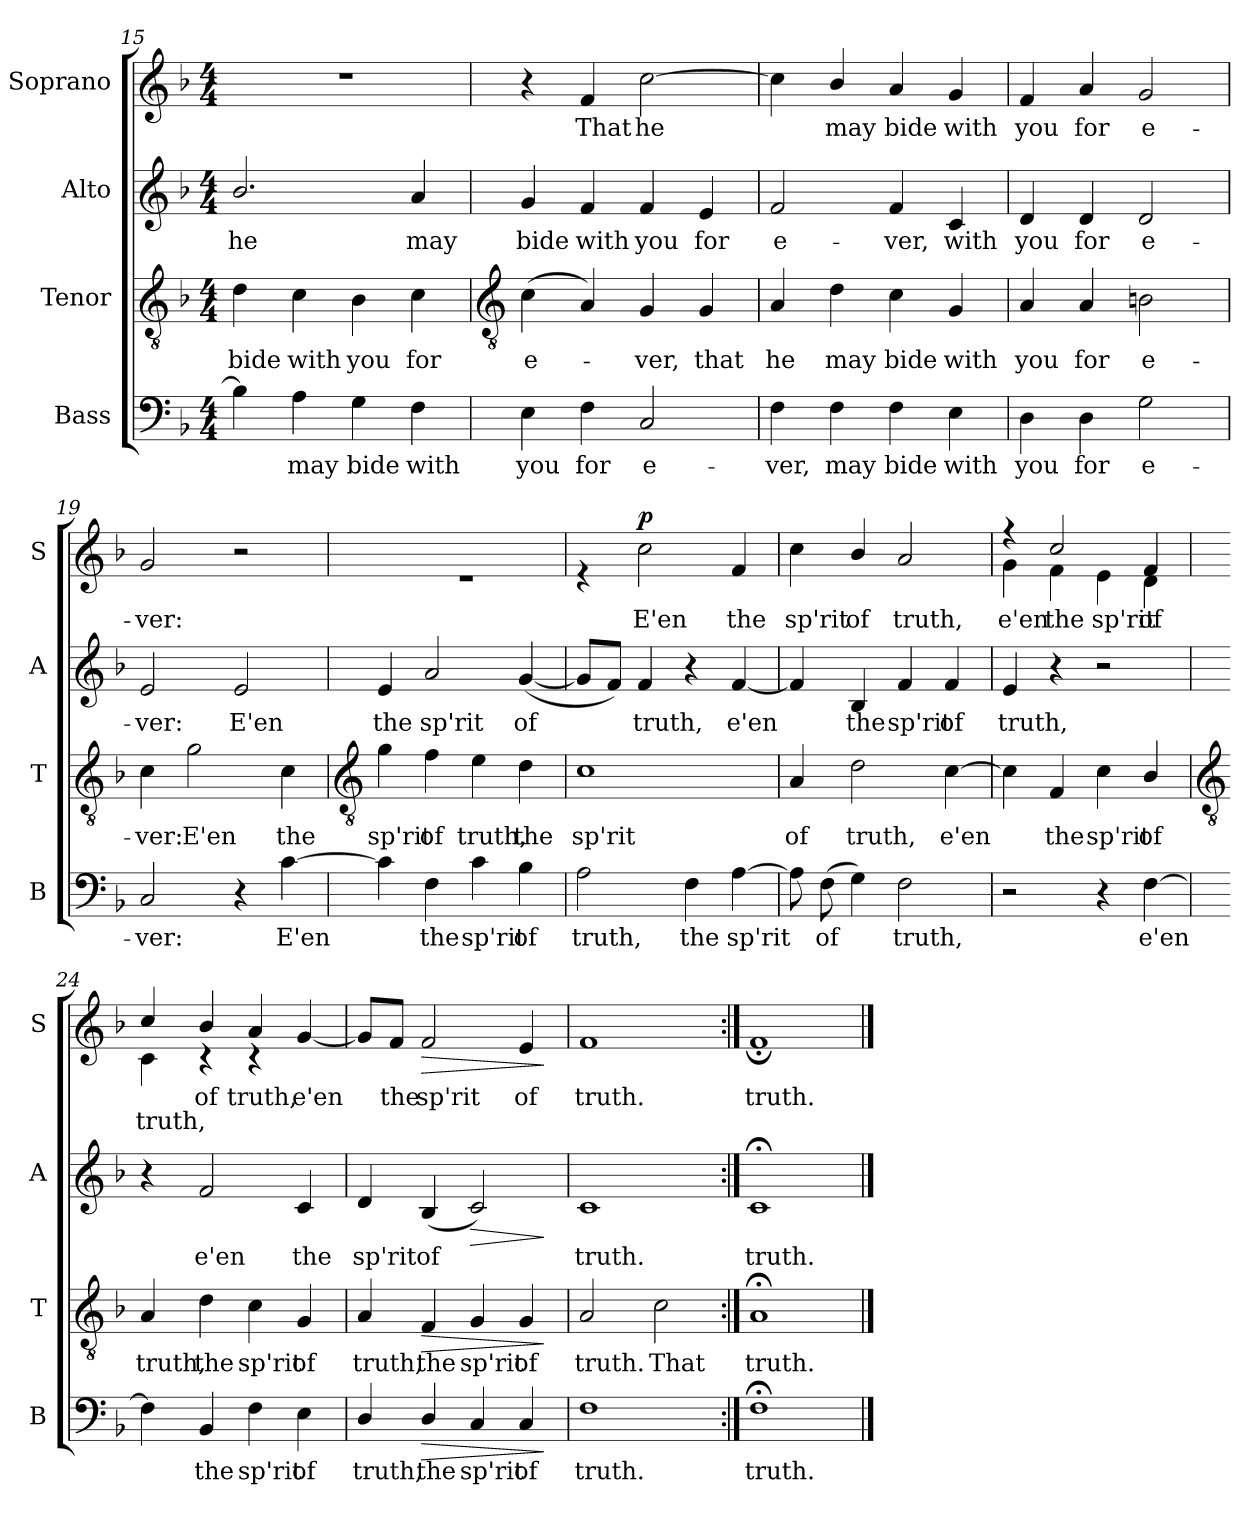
**kern	**text	**dynam	**kern	**text	**dynam	**kern	**text	**dynam	**kern	**text	**text	**dynam
*part4	*part4	*part4	*part3	*part3	*part3	*part2	*part2	*part2	*part1	*part1	*part1	*part1
*staff4	*staff4	*staff4	*staff3	*staff3	*staff3	*staff2	*staff2	*staff2	*staff1	*staff1	*staff1	*staff1
*I"Bass	*	*	*I"Tenor	*	*	*I"Alto	*	*	*I"Soprano	*	*	*
*I'B	*	*	*I'T	*	*	*I'A	*	*	*I'S	*	*	*
*clefF4	*	*	*clefGv2	*	*	*clefG2	*	*	*clefG2	*	*	*
*k[b-]	*	*	*k[b-]	*	*	*k[b-]	*	*	*k[b-]	*	*	*
*F:	*	*	*F:	*	*	*F:	*	*	*F:	*	*	*
*M4/4	*	*	*M4/4	*	*	*M4/4	*	*	*M4/4	*	*	*
=15	=15	=15	=15	=15	=15	=15	=15	=15	=15	=15	=15	=15
!	!	!	!	!LO:LY:b	!	!	!LO:LY:b	!	!	!	!	!
4B-]	.	.	4d	bide	.	2.b-/	he	.	1r	.	.	.
!	!LO:LY:b	!	!	!LO:LY:b	!	!	!	!	!	!	!	!
4A	may	.	4c	with	.	.	.	.	.	.	.	.
!	!LO:LY:b	!	!	!LO:LY:b	!	!	!	!	!	!	!	!
4G\	bide	.	4B-	you	.	.	.	.	.	.	.	.
!	!LO:LY:b	!	!	!LO:LY:b	!	!	!LO:LY:b	!	!	!	!	!
4F	with	.	4c	for	.	4a	may	.	.	.	.	.
!!LO:LB:g=z
=16	=16	=16	=16	=16	=16	=16	=16	=16	=16	=16	=16	=16
*	*	*	*clefGv2	*	*	*	*	*	*	*	*	*
!	!LO:LY:b	!	!	!LO:LY:b	!	!	!LO:LY:b	!	!	!	!	!
4E	you	.	(<4c	e-	.	4g	bide	.	4r	.	.	.
!	!LO:LY:b	!	!	!	!	!	!LO:LY:b	!	!	!LO:LY:b	!	!
4F	for	.	4A)	.	.	4f	with	.	4f	That	.	.
!	!LO:LY:b	!	!	!LO:LY:b	!	!	!LO:LY:b	!	!	!LO:LY:b	!	!
2C	e-	.	4G	ver,	.	4f	you	.	[2cc	he	.	.
!	!	!	!	!LO:LY:b	!	!	!LO:LY:b	!	!	!	!	!
.	.	.	4G	that	.	4e	for	.	.	.	.	.
=17	=17	=17	=17	=17	=17	=17	=17	=17	=17	=17	=17	=17
!	!LO:LY:b	!	!	!LO:LY:b	!	!	!LO:LY:b	!	!	!	!	!
4F	-ver,	.	4A	he	.	2f	e-	.	4cc]	.	.	.
!	!LO:LY:b	!	!	!LO:LY:b	!	!	!	!	!	!LO:LY:b	!	!
4F	may	.	4d	may	.	.	.	.	4b-/	may	.	.
!	!LO:LY:b	!	!	!LO:LY:b	!	!	!LO:LY:b	!	!	!LO:LY:b	!	!
4F	bide	.	4c	bide	.	4f	-ver,	.	4a	bide	.	.
!	!LO:LY:b	!	!	!LO:LY:b	!	!	!LO:LY:b	!	!	!LO:LY:b	!	!
4E	with	.	4G	with	.	4c	with	.	4g	with	.	.
=18	=18	=18	=18	=18	=18	=18	=18	=18	=18	=18	=18	=18
!	!LO:LY:b	!	!	!LO:LY:b	!	!	!LO:LY:b	!	!	!LO:LY:b	!	!
4D	you	.	4A	you	.	4d	you	.	4f	you	.	.
!	!LO:LY:b	!	!	!LO:LY:b	!	!	!LO:LY:b	!	!	!LO:LY:b	!	!
4D	for	.	4A	for	.	4d	for	.	4a	for	.	.
!	!LO:LY:b	!	!	!LO:LY:b	!	!	!LO:LY:b	!	!	!LO:LY:b	!	!
2G\	e-	.	2Bn	e-	.	2d	e-	.	2g	e-	.	.
=19	=19	=19	=19	=19	=19	=19	=19	=19	=19	=19	=19	=19
!	!LO:LY:b	!	!	!LO:LY:b	!	!	!LO:LY:b	!	!	!LO:LY:b	!	!
2C	-ver:	.	4c	-ver:	.	2e/	-ver:	.	2g	-ver:	.	.
!	!	!	!	!LO:LY:b	!	!	!	!	!	!	!	!
.	.	.	2g	E'en	.	.	.	.	.	.	.	.
!	!	!	!	!	!	!	!LO:LY:b	!	!	!	!	!
4r	.	.	.	.	.	2e/	E'en	.	2r	.	.	.
!	!LO:LY:b	!	!	!LO:LY:b	!	!	!	!	!	!	!	!
[4c	E'en	.	4c	the	.	.	.	.	.	.	.	.
!!LO:LB:g=z
=20	=20	=20	=20	=20	=20	=20	=20	=20	=20	=20	=20	=20
*	*	*	*clefGv2	*	*	*	*	*	*	*	*	*
!	!	!	!	!LO:LY:b	!	!	!LO:LY:b	!	!	!	!	!
*	*	*	*	*	*	*	*	*	*^	*	*	*
4c]	.	.	4g	sp'rit	.	4e	the	.	1ryy	1r	.	.	.
!	!LO:LY:b	!	!	!LO:LY:b	!	!	!LO:LY:b	!	!	!	!	!	!
4F	the	.	4f	of	.	2a	sp'rit	.	.	.	.	.	.
!	!LO:LY:b	!	!	!LO:LY:b	!	!	!	!	!	!	!	!	!
4c	sp'rit	.	4e\	truth,	.	.	.	.	.	.	.	.	.
!	!LO:LY:b	!	!	!LO:LY:b	!	!	!LO:LY:b	!	!	!	!	!	!
4B-	of	.	4d	the	.	(<[4g	of	.	.	.	.	.	.
=21	=21	=21	=21	=21	=21	=21	=21	=21	=21	=21	=21	=21	=21
!	!LO:LY:b	!	!	!LO:LY:b	!	!	!LO:LY:b	!	!	!	!	!	!
2A	truth,	.	1c	sp'rit	.	8gL]	.	.	1ryy	4r	.	.	.
.	.	.	.	.	.	8fJ)	.	.	.	.	.	.	.
!	!	!	!	!	!	!	!LO:LY:b	!	!	!	!LO:LY:b	!	!LO:DY:b
.	.	.	.	.	.	4f	truth,	.	.	2cc\	E'en	.	p
!	!LO:LY:b	!	!	!	!	!	!	!	!	!	!	!	!
4F	the	.	.	.	.	4r	.	.	.	.	.	.	.
!	!LO:LY:b	!	!	!	!	!	!LO:LY:b	!	!	!	!LO:LY:b	!	!
[4A	sp'rit	.	.	.	.	[4f	e'en	.	.	4f/	the	.	.
=22	=22	=22	=22	=22	=22	=22	=22	=22	=22	=22	=22	=22	=22
!	!	!	!	!LO:LY:b	!	!	!	!	!	!	!LO:LY:b	!	!
8A]	.	.	4A	of	.	4f]	.	.	1ryy	4cc\	sp'rit	.	.
!	!LO:LY:b	!	!	!	!	!	!	!	!	!	!	!	!
(>8FL	of	.	.	.	.	.	.	.	.	.	.	.	.
!	!	!	!	!LO:LY:b	!	!	!LO:LY:b	!	!	!	!LO:LY:b	!	!
4G\)	.	.	2d	truth,	.	4B-	the	.	.	4b-/	of	.	.
!	!LO:LY:b	!	!	!	!	!	!LO:LY:b	!	!	!	!LO:LY:b	!	!
2F	truth,	.	.	.	.	4f	sp'rit	.	.	2a/	truth,	.	.
!	!	!	!	!LO:LY:b	!	!	!LO:LY:b	!	!	!	!	!	!
.	.	.	[4c	e'en	.	4f	of	.	.	.	.	.	.
=23	=23	=23	=23	=23	=23	=23	=23	=23	=23	=23	=23	=23	=23
!	!	!	!	!	!	!	!LO:LY:b	!	!	!	!LO:LY:b	!	!
2r	.	.	4c]	.	.	4e	truth,	.	4r	4g\	e'en	.	.
!	!	!	!	!LO:LY:b	!	!	!	!	!	!	!LO:LY:a	!	!
!	!	!	!	!	!	!	!	!	!	!	!LO:LY:b	!	!
.	.	.	4F	the	.	4r	.	.	2cc/	4f\	the	.	.
!	!	!	!	!LO:LY:b	!	!	!	!	!	!	!LO:LY:b	!	!
4r	.	.	4c	sp'rit	.	2r	.	.	.	4e\	sp'rit	.	.
!	!LO:LY:b	!	!	!LO:LY:b	!	!	!	!	!	!	!LO:LY:a	!	!
!	!	!	!	!	!	!	!	!	!	!	!LO:LY:b	!	!
[4F	e'en	.	4B-/	of	.	.	.	.	4f/	4d\	of	.	.
!!LO:LB:g=z	!!
=24	=24	=24	=24	=24	=24	=24	=24	=24	=24	=24	=24	=24	=24
*	*	*	*clefGv2	*	*	*	*	*	*	*	*	*	*
!	!	!	!	!LO:LY:b	!	!	!	!	!	!	!LO:LY:a	!	!
!	!	!	!	!	!	!	!	!	!	!	!	!LO:LY:b	!
4F]	.	.	4A	truth,	.	4r	.	.	4cc/	4c\	.	truth,	.
!	!LO:LY:b	!	!	!LO:LY:b	!	!	!LO:LY:b	!	!	!	!LO:LY:a	!	!
4BB-	the	.	4d	the	.	2f	e'en	.	4b-/	4r	of	.	.
!	!LO:LY:b	!	!	!LO:LY:b	!	!	!	!	!	!	!LO:LY:a	!	!
4F	sp'rit	.	4c	sp'rit	.	.	.	.	4a/	4r	truth,	.	.
!	!LO:LY:b	!	!	!LO:LY:b	!	!	!LO:LY:b	!	!	!	!LO:LY:b	!	!
4E	of	.	4G	of	.	4c	the	.	4ryy	[4g/	e'en	.	.
=25	=25	=25	=25	=25	=25	=25	=25	=25	=25	=25	=25	=25	=25
!	!LO:LY:b	!	!	!LO:LY:b	!	!	!LO:LY:b	!	!	!	!	!	!
4D/	truth,	.	4A	truth,	.	4d	sp'rit	.	1ryy	8g/L]	.	.	.
!	!	!	!	!	!	!	!	!	!	!	!LO:LY:b	!	!
.	.	.	.	.	.	.	.	.	.	8f/J	the	.	.
!	!LO:LY:b	!LO:HP:b	!	!LO:LY:b	!LO:HP:b	!	!LO:LY:b	!	!	!	!LO:LY:b	!	!LO:HP:b
4D/	the	>	4F	the	>	(<4B-	of	.	.	2f/	sp'rit	.	>
!	!LO:LY:b	!	!	!LO:LY:b	!	!	!	!LO:HP:b	!	!	!	!	!
4C	sp'rit	.	4G	sp'rit	.	2c)	.	>	.	.	.	.	.
!	!LO:LY:b	!	!	!LO:LY:b	!	!	!	!	!	!	!LO:LY:b	!	!
4C	of	.	4G	of	.	.	.	.	.	4e/	of	.	.
*	*	*	*	*	*	*	*	*	*v	*v	*	*	*
.	.	]	.	.	]	.	.	]	.	.	.	]
=26	=26	=26	=26	=26	=26	=26	=26	=26	=26	=26	=26	=26
!	!LO:LY:b	!	!	!LO:LY:b	!	!	!LO:LY:b	!	!	!LO:LY:b	!	!
*	*	*	*	*	*	*	*	*	*^	*	*	*
1F	truth.	.	2A	truth.	.	1c	truth.	.	1ryy	1f\	truth.	.	.
!	!	!	!	!LO:LY:b	!	!	!	!	!	!	!	!	!
.	.	.	2c	That	.	.	.	.	.	.	.	.	.
=27:|!	=27:|!	=27:|!	=27:|!	=27:|!	=27:|!	=27:|!	=27:|!	=27:|!	=27:|!	=27:|!	=27:|!	=27:|!	=27:|!
!	!LO:LY:b	!	!	!LO:LY:b	!	!	!LO:LY:b	!	!	!	!LO:LY:b	!	!
1F;<	truth.	.	1A;<	truth.	.	1c;<	truth.	.	1ryy	1f;</	truth.	.	.
*	*	*	*	*	*	*	*	*	*v	*v	*	*	*
==	==	==	==	==	==	==	==	==	==	==	==	==
*-	*-	*-	*-	*-	*-	*-	*-	*-	*-	*-	*-	*-
